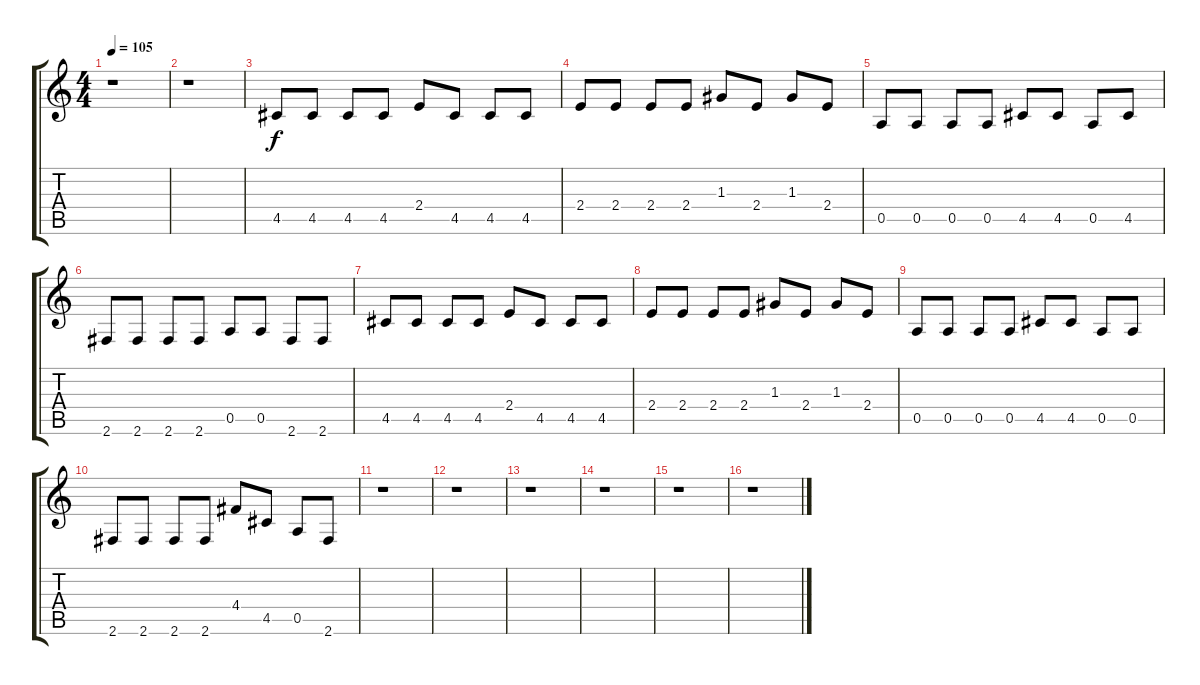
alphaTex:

\track "" {instrument electricguitarjazz}
\staff {score tabs}
\tuning (E4 B3 G3 D3 A2 E2) {hide}
\ts (4 4)
\tempo 105
\clef g2
\ks c
r.1{dy f} |
r.1 |
4.5.8 4.5.8 4.5.8 4.5.8 2.4.8 4.5.8 4.5.8 4.5.8 |
2.4.8 2.4.8 2.4.8 2.4.8 1.3.8 2.4.8 1.3.8 2.4.8 |
0.5.8 0.5.8 0.5.8 0.5.8 4.5.8 4.5.8 0.5.8 4.5.8 |
2.6.8 2.6.8 2.6.8 2.6.8 0.5.8 0.5.8 2.6.8 2.6.8 |
4.5.8 4.5.8 4.5.8 4.5.8 2.4.8 4.5.8 4.5.8 4.5.8 |
2.4.8 2.4.8 2.4.8 2.4.8 1.3.8 2.4.8 1.3.8 2.4.8 |
0.5.8 0.5.8 0.5.8 0.5.8 4.5.8 4.5.8 0.5.8 0.5.8 |
2.6.8 2.6.8 2.6.8 2.6.8 4.4.8 4.5.8 0.5.8 2.6.8 |
r.1 |
r.1 |
r.1 |
r.1 |
r.1 |
r.1
